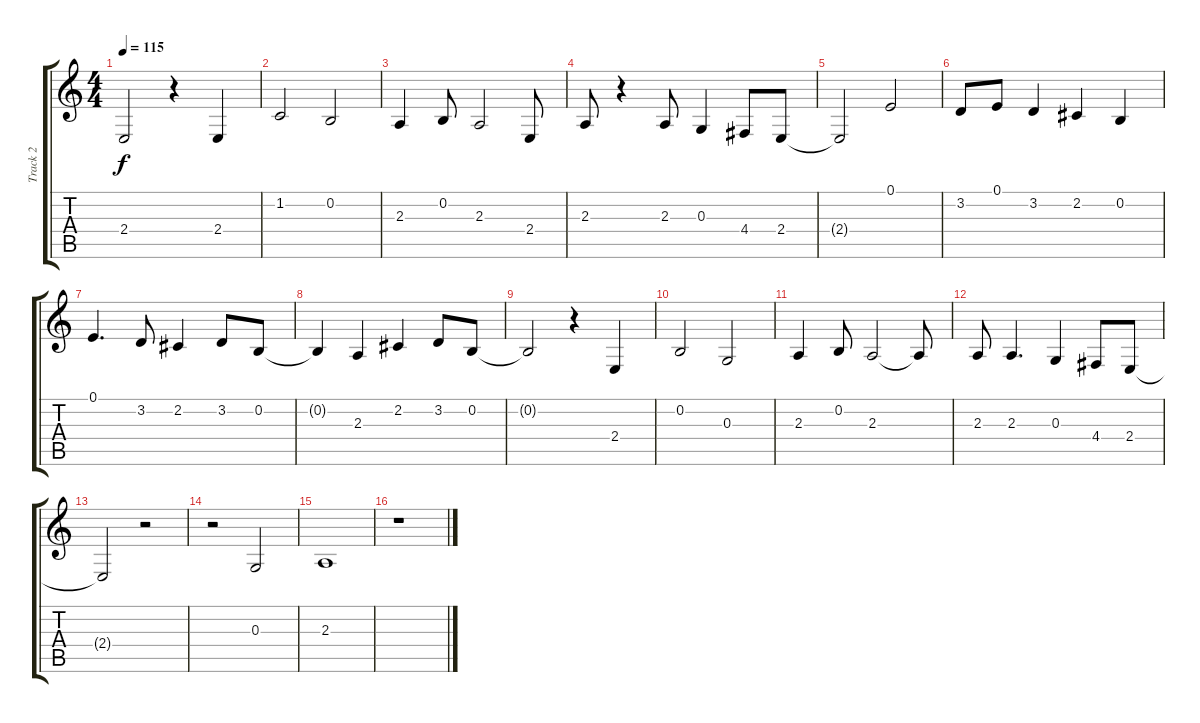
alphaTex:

\track ("Track 2" "Track 2") {instrument acousticgrandpiano}
\staff {score tabs}
\tuning (E4 B3 G3 D3 A2 E2) {hide}
\ts (4 4)
\tempo 115
\clef g2
\ks c
2.4{t}.2{dy f} r.4 2.4.4 |
1.2.2 0.2.2 |
2.3.4 0.2.8 2.3.2 2.4.8 |
2.3.8 r.4 2.3.8 0.3.4 4.4.8 2.4.8 |
2.4{t}.2 0.1.2 |
3.2.8 0.1.8 3.2.4 2.2.4 0.2.4 |
0.1.4{d} 3.2.8 2.2.4 3.2.8 0.2.8 |
0.2{t}.4 2.3.4 2.2.4 3.2.8 0.2.8 |
0.2{t}.2 r.4 2.4.4 |
0.2.2 0.3.2 |
2.3.4 0.2.8 2.3.2 2.3{t}.8 |
2.3.8 2.3.4{d} 0.3.4 4.4.8 2.4.8 |
2.4{t}.2 r.2 |
r.2 0.3.2 |
2.3.1 |
r.1
